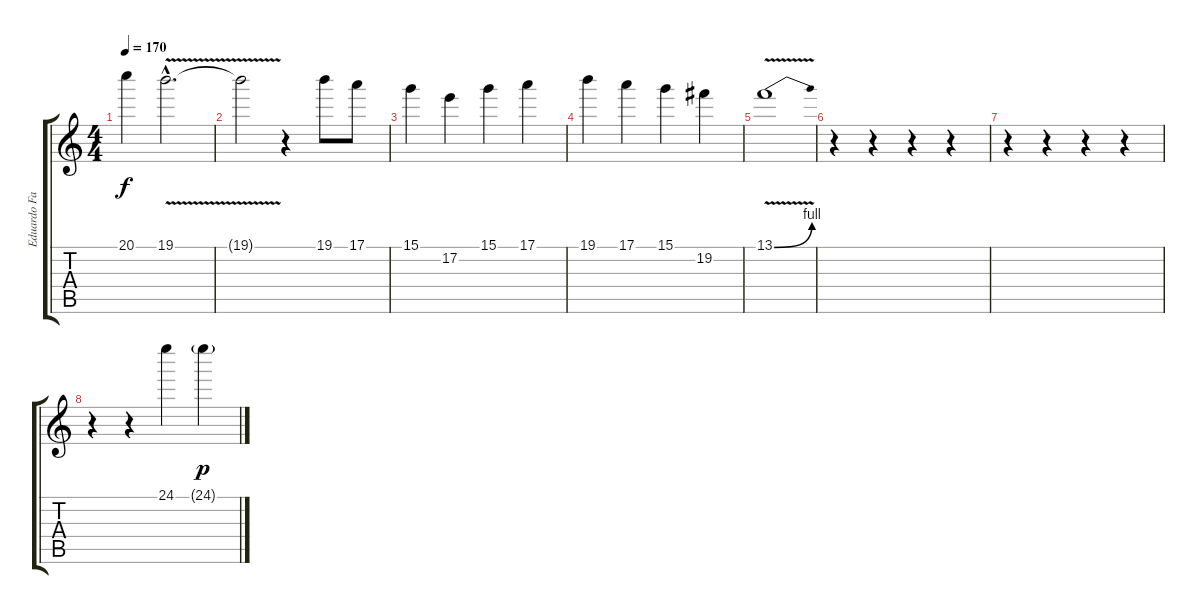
\track ("Eduardo Falaschi" "Eduardo Fa") {instrument overdrivenguitar}
\staff {score tabs}
\tuning (E4 B3 G3 D3 A2 E2) {hide}
\ts (4 4)
\tempo 170
\clef g2
\ks c
20.1{t}.4{dy f} 19.1{v hac}.2{d} |
19.1{t}.2 r.4 19.1.8 17.1.8 |
15.1.4 17.2.4 15.1.4 17.1.4 |
19.1.4 17.1.4 15.1.4 19.2.4 |
13.1{be (bend 0 0 60 4) v}.1 |
r.4 r.4 r.4 r.4 |
r.4 r.4 r.4 r.4 |
r.4 r.4 24.1.4 24.1{g}.4{dy p}
